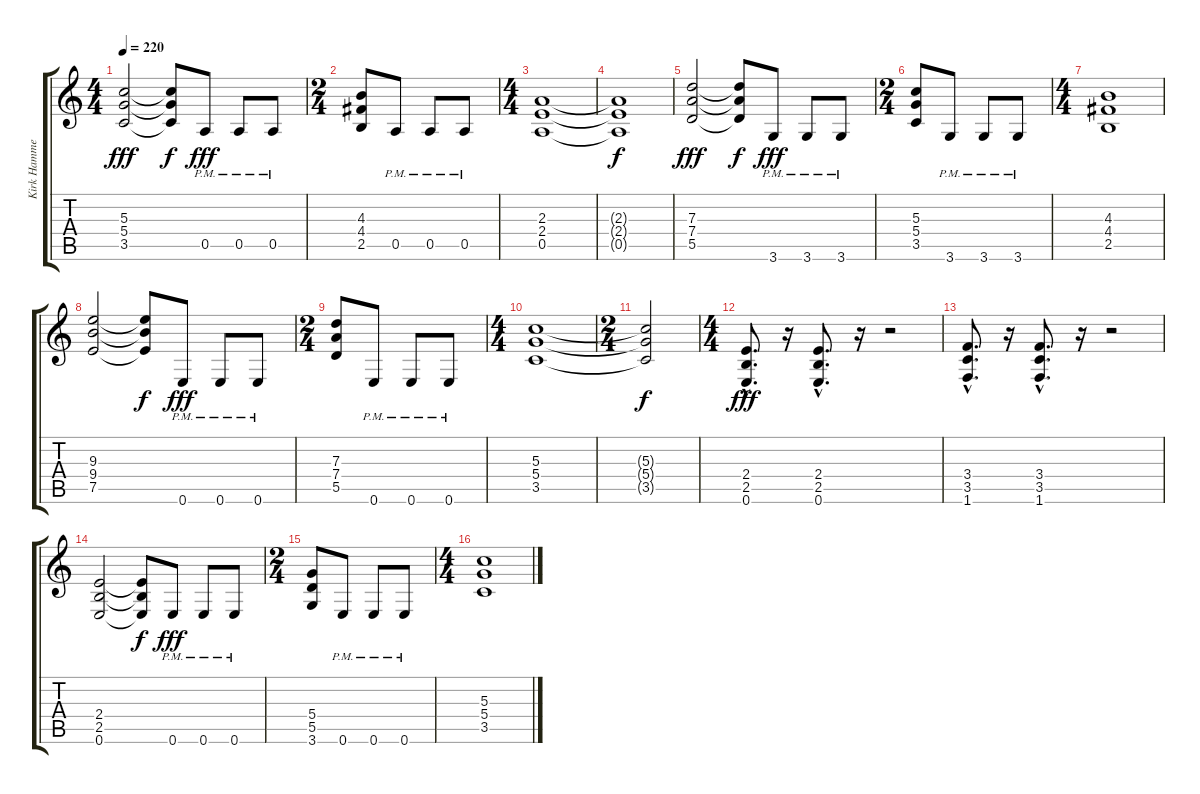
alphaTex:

\track ("Kirk Hammet" "Kirk Hamme") {instrument distortionguitar}
\staff {score tabs}
\tuning (E4 B3 G3 D3 A2 E2) {hide}
\ts (4 4)
\tempo 220
\clef g2
\ks c
(5.3 5.4 3.5).2{dy fff} (5.3{t} 5.4{t} 3.5{t}).8{dy f} 0.5{pm}.8{dy fff} 0.5{pm}.8 0.5{pm}.8 |
\ts (2 4)
(4.3 4.4 2.5).8 0.5{pm}.8 0.5{pm}.8 0.5{pm}.8 |
\ts (4 4)
(2.3 2.4 0.5).1 |
(2.3{t} 2.4{t} 0.5{t}).1{dy f} |
(7.3 7.4 5.5).2{dy fff} (7.3{t} 7.4{t} 5.5{t}).8{dy f} 3.6{pm}.8{dy fff} 3.6{pm}.8 3.6{pm}.8 |
\ts (2 4)
(5.3 5.4 3.5).8 3.6{pm}.8 3.6{pm}.8 3.6{pm}.8 |
\ts (4 4)
(4.3 4.4 2.5).1 |
(9.3 9.4 7.5).2 (9.3{t} 9.4{t} 7.5{t}).8{dy f} 0.6{pm}.8{dy fff} 0.6{pm}.8 0.6{pm}.8 |
\ts (2 4)
(7.3 7.4 5.5).8 0.6{pm}.8 0.6{pm}.8 0.6{pm}.8 |
\ts (4 4)
(5.3 5.4 3.5).1 |
\ts (2 4)
(5.3{t} 5.4{t} 3.5{t}).2{dy f} |
\ts (4 4)
(2.4{hac} 2.5{hac} 0.6{hac}).8{d dy fff} r.16 (2.4{hac} 2.5{hac} 0.6{hac}).8{d} r.16 r.2 |
(3.4{hac} 3.5{hac} 1.6{hac}).8{d} r.16 (3.4{hac} 3.5{hac} 1.6{hac}).8{d} r.16 r.2 |
(2.4 2.5 0.6).2 (2.4{t} 2.5{t} 0.6{t}).8{dy f} 0.6{pm}.8{dy fff} 0.6{pm}.8 0.6{pm}.8 |
\ts (2 4)
(5.4 5.5 3.6).8 0.6{pm}.8 0.6{pm}.8 0.6{pm}.8 |
\ts (4 4)
(5.3 5.4 3.5).1
